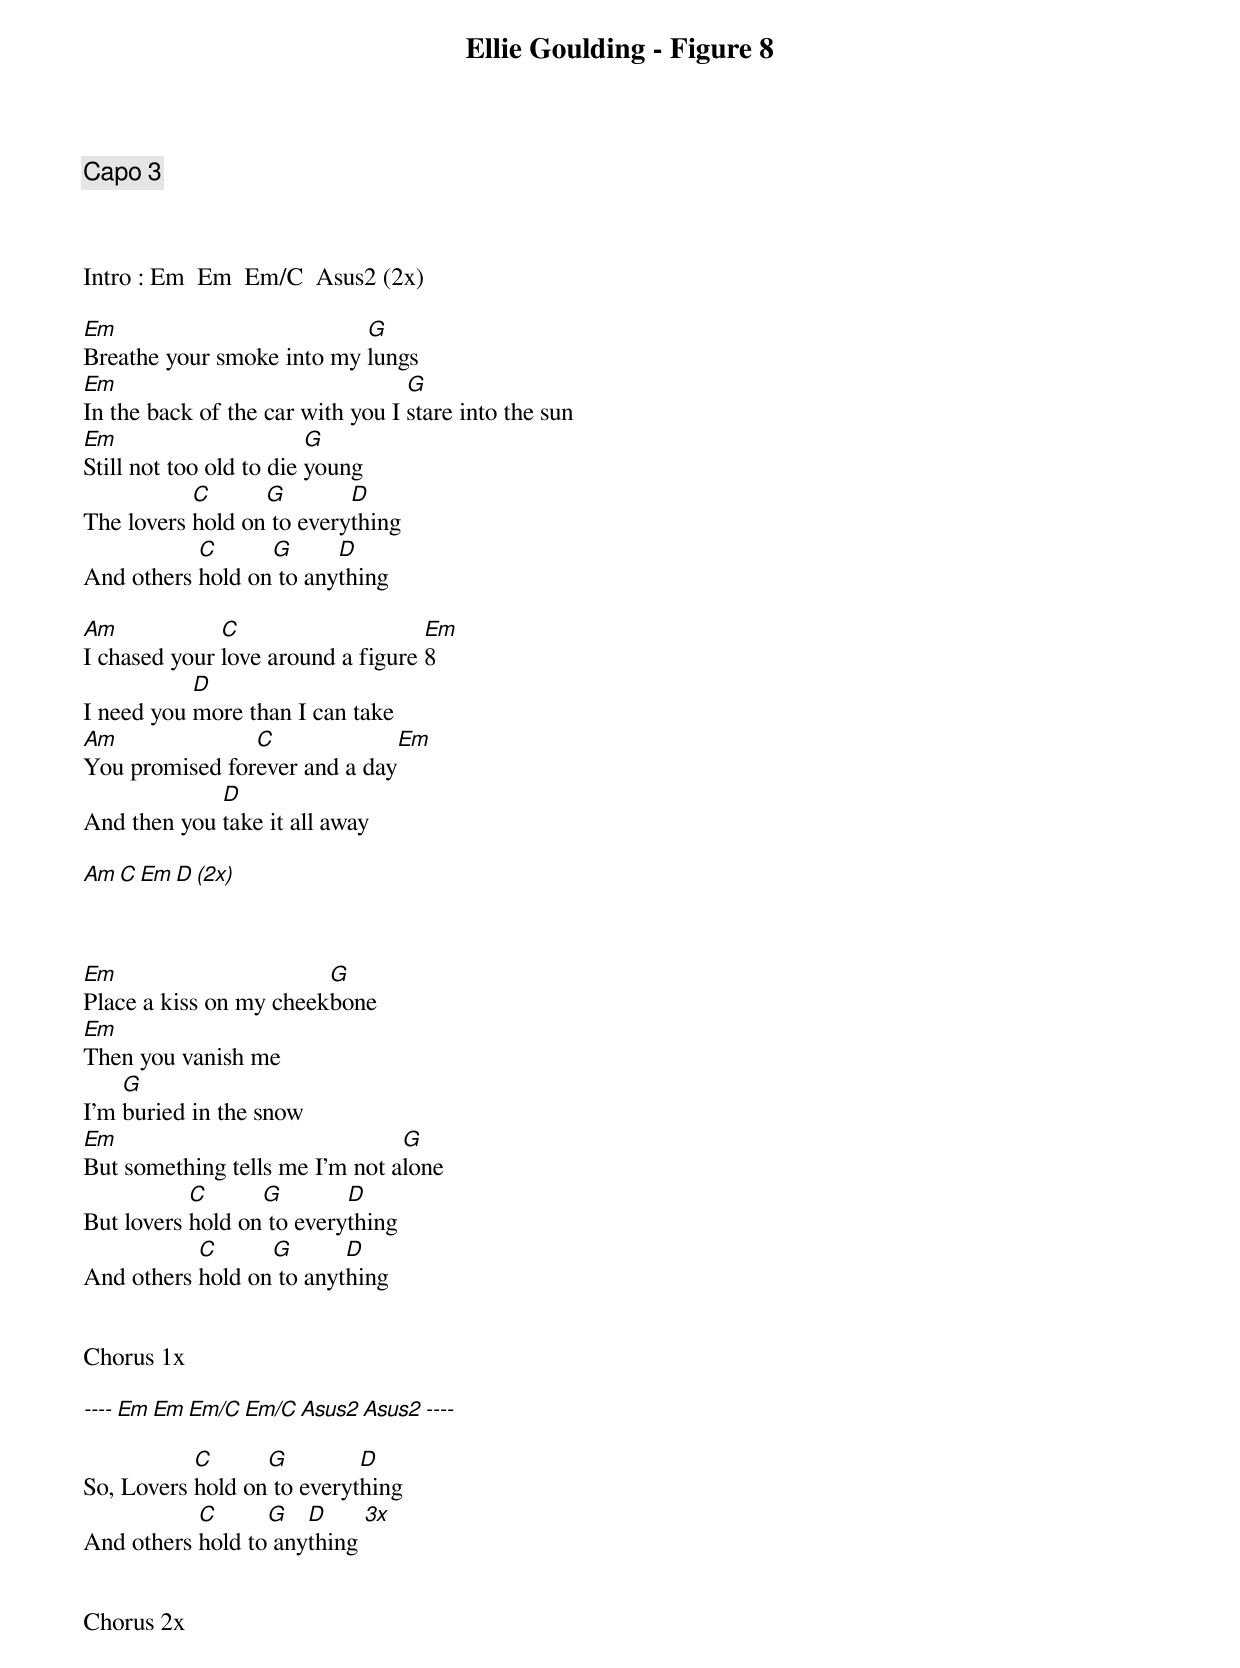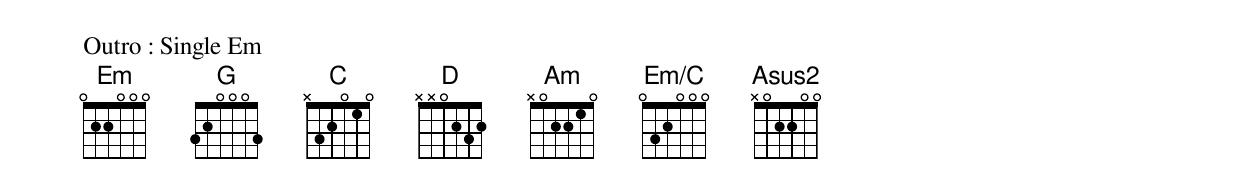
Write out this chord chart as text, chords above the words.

Ellie Goulding - Figure 8

Capo 3

Em/C            032000
Asus2           x02200


Intro : Em  Em  Em/C  Asus2 (2x)

Em                         G
Breathe your smoke into my lungs
Em                                G
In the back of the car with you I stare into the sun
Em                       G
Still not too old to die young
           C      G        D
The lovers hold on to everything
           C      G      D
And others hold on to anything

Am            C                    Em
I chased your love around a figure 8
           D
I need you more than I can take
Am              C              Em
You promised forever and a day
             D
And then you take it all away

Am  C  Em  D (2x)



Em                      G
Place a kiss on my cheekbone
Em
Then you vanish me
    G
I'm buried in the snow
Em                              G
But something tells me I'm not alone
           C      G        D
But lovers hold on to everything
           C      G       D
And others hold on to anything


Chorus 1x

---- Em  Em  Em/C Em/C  Asus2 Asus2 ----

           C      G         D
So, Lovers hold on to everything
           C      G   D
And others hold to anything [3x]


Chorus 2x

Outro : Single Em
